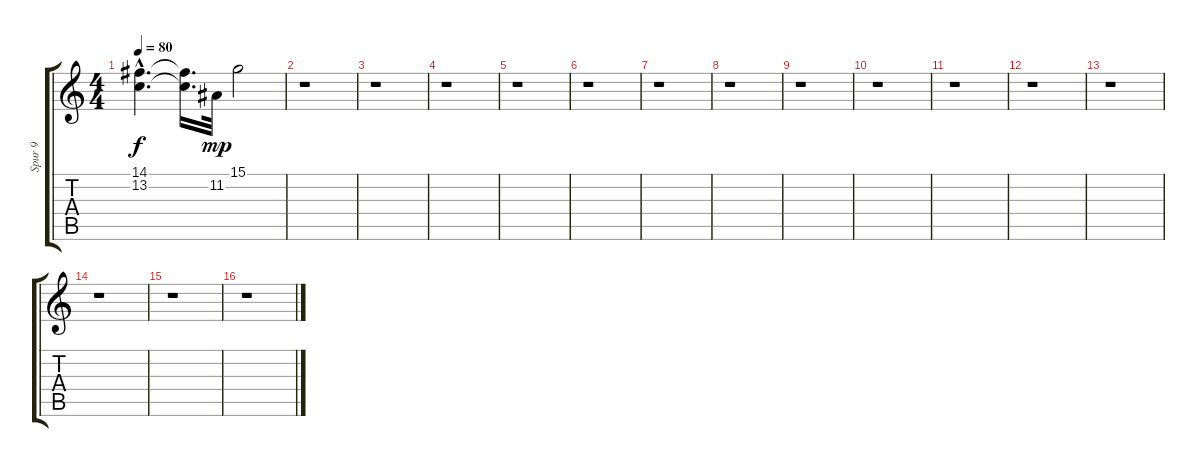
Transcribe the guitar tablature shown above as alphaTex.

\track ("Spur 9" "Spur 9") {instrument stringensemble2}
\staff {score tabs}
\tuning (E4 B3 G3 D3 A2 E2) {hide}
\ts (4 4)
\tempo 80
\clef g2
\ks c
(14.1{hac t} 13.2{hac t}).4{d dy f} (14.1{t} 13.2{t}).16{d} 11.2.32{dy mp} 15.1.2 |
r.1 |
r.1 |
r.1 |
r.1 |
r.1 |
r.1 |
r.1 |
r.1 |
r.1 |
r.1 |
r.1 |
r.1 |
r.1 |
r.1 |
r.1
